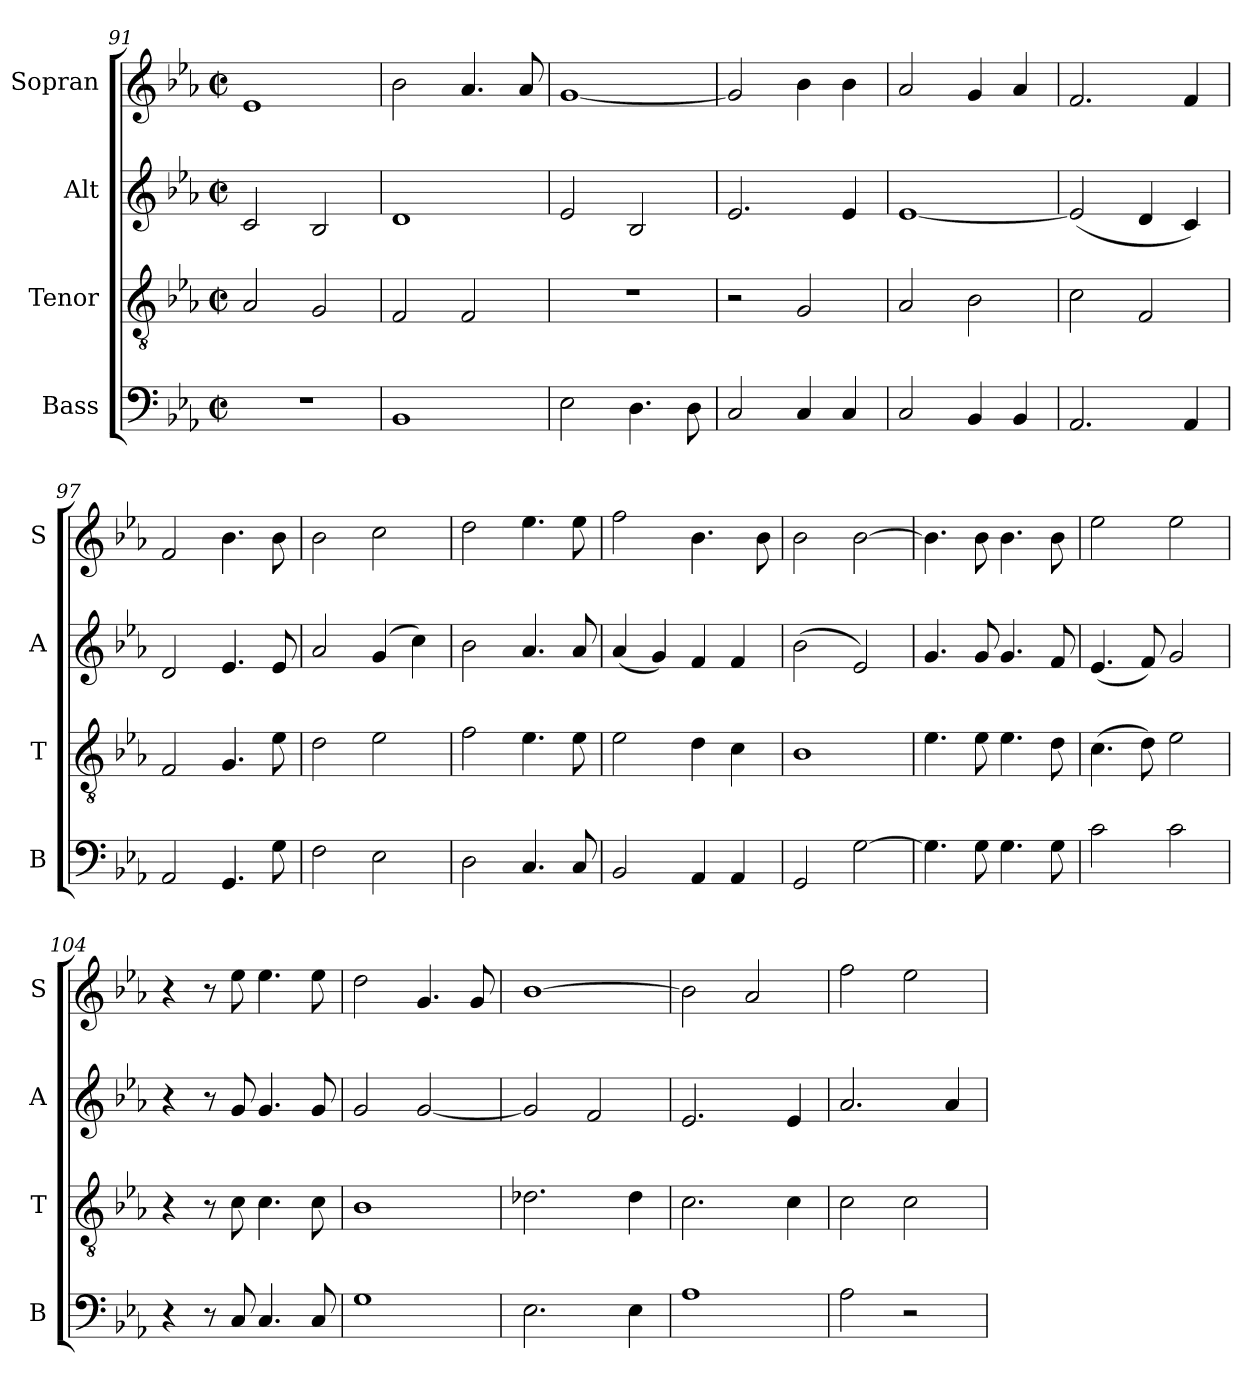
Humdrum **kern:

**kern	**kern	**kern	**kern
*part4	*part3	*part2	*part1
*staff4	*staff3	*staff2	*staff1
*I"Bass	*I"Tenor	*I"Alt	*I"Sopran
*I'B	*I'T	*I'A	*I'S
*clefF4	*clefGv2	*clefG2	*clefG2
*k[b-e-a-]	*k[b-e-a-]	*k[b-e-a-]	*k[b-e-a-]
*E-:	*E-:	*E-:	*E-:
*M2/2	*M2/2	*M2/2	*M2/2
*met(c|)	*met(c|)	*met(c|)	*met(c|)
=91	=91	=91	=91
1r	2A-/	2c/	1e-
.	2G/	2B-/	.
=92	=92	=92	=92
1BB-	2F/	1d	2b-\
.	2F/	.	4.a-/
.	.	.	8a-/
=93	=93	=93	=93
2E-\	1r	2e-/	[1g
4.D\	.	2B-/	.
8D\	.	.	.
=94	=94	=94	=94
2C/	2r	2.e-/	2g/]
4C/	2G/	.	4b-\
4C/	.	4e-/	4b-\
!!LO:LB:g=z
=95	=95	=95	=95
2C/	2A-/	[1e-	2a-/
4BB-/	2B-\	.	4g/
4BB-/	.	.	4a-/
=96	=96	=96	=96
2.AA-/	2c\	(2e-/]	2.f/
.	2F/	4d/	.
4AA-/	.	4c/)	4f/
=97	=97	=97	=97
2AA-/	2F/	2d/	2f/
4.GG/	4.G/	4.e-/	4.b-\
8G\	8e-\	8e-/	8b-\
=98	=98	=98	=98
2F\	2d\	2a-/	2b-\
2E-\	2e-\	(>4g/	2cc\
.	.	4cc\)	.
=99	=99	=99	=99
2D\	2f\	2b-\	2dd\
4.C/	4.e-\	4.a-/	4.ee-\
8C/	8e-\	8a-/	8ee-\
=100	=100	=100	=100
2BB-/	2e-\	(4a-/	2ff\
.	.	4g/)	.
4AA-/	4d\	4f/	4.b-\
4AA-/	4c\	4f/	.
.	.	.	8b-\
!!LO:LB:g=z
=101	=101	=101	=101
2GG/	1B-	(>2b-\	2b-\
[2G\	.	2e-/)	[2b-\
=102	=102	=102	=102
4.G\]	4.e-\	4.g/	4.b-\]
8G\	8e-\	8g/	8b-\
4.G\	4.e-\	4.g/	4.b-\
8G\	8d\	8f/	8b-\
=103	=103	=103	=103
2c\	(>4.c\	(4.e-/	2ee-\
.	8d\)	8f/)	.
2c\	2e-\	2g/	2ee-\
=104	=104	=104	=104
4r	4r	4r	4r
8r	8r	8r	8r
8C/	8c\	8g/	8ee-\
4.C/	4.c\	4.g/	4.ee-\
8C/	8c\	8g/	8ee-\
=105	=105	=105	=105
1G	1B-	2g/	2dd\
.	.	[2g/	4.g/
.	.	.	8g/
=106	=106	=106	=106
2.E-\	2.d-X\	2g/]	[1b-
.	.	2f/	.
4E-\	4d-\	.	.
!!LO:PB:g=z
=107	=107	=107	=107
1A-	2.c\	2.e-/	2b-\]
.	.	.	2a-/
.	4c\	4e-/	.
=108	=108	=108	=108
2A-\	2c\	2.a-/	2ff\
2r	2c\	.	2ee-\
.	.	4a-/	.
=	=	=	=
*-	*-	*-	*-
